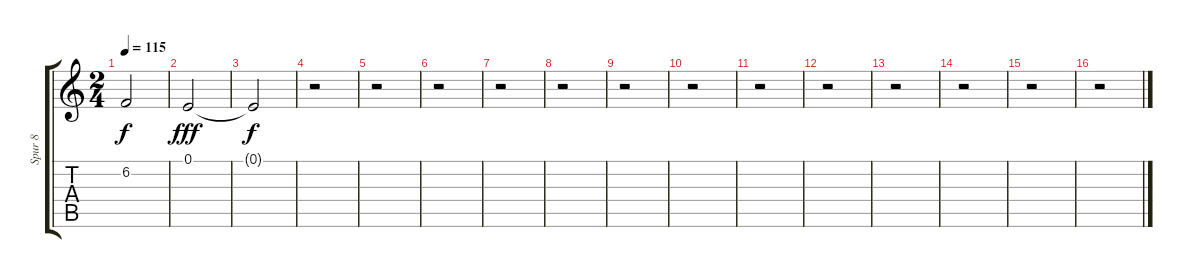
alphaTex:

\track ("Spur 8" "Spur 8") {instrument choiraahs}
\staff {score tabs}
\tuning (E4 B3 G3 D3 A2 E2) {hide}
\ts (2 4)
\tempo 115
\clef g2
\ks c
6.2{t}.2{dy f} |
0.1.2{dy fff} |
0.1{t}.2{dy f} |
r.2 |
r.2 |
r.2 |
r.2 |
r.2 |
r.2 |
r.2 |
r.2 |
r.2 |
r.2 |
r.2 |
r.2 |
r.2
